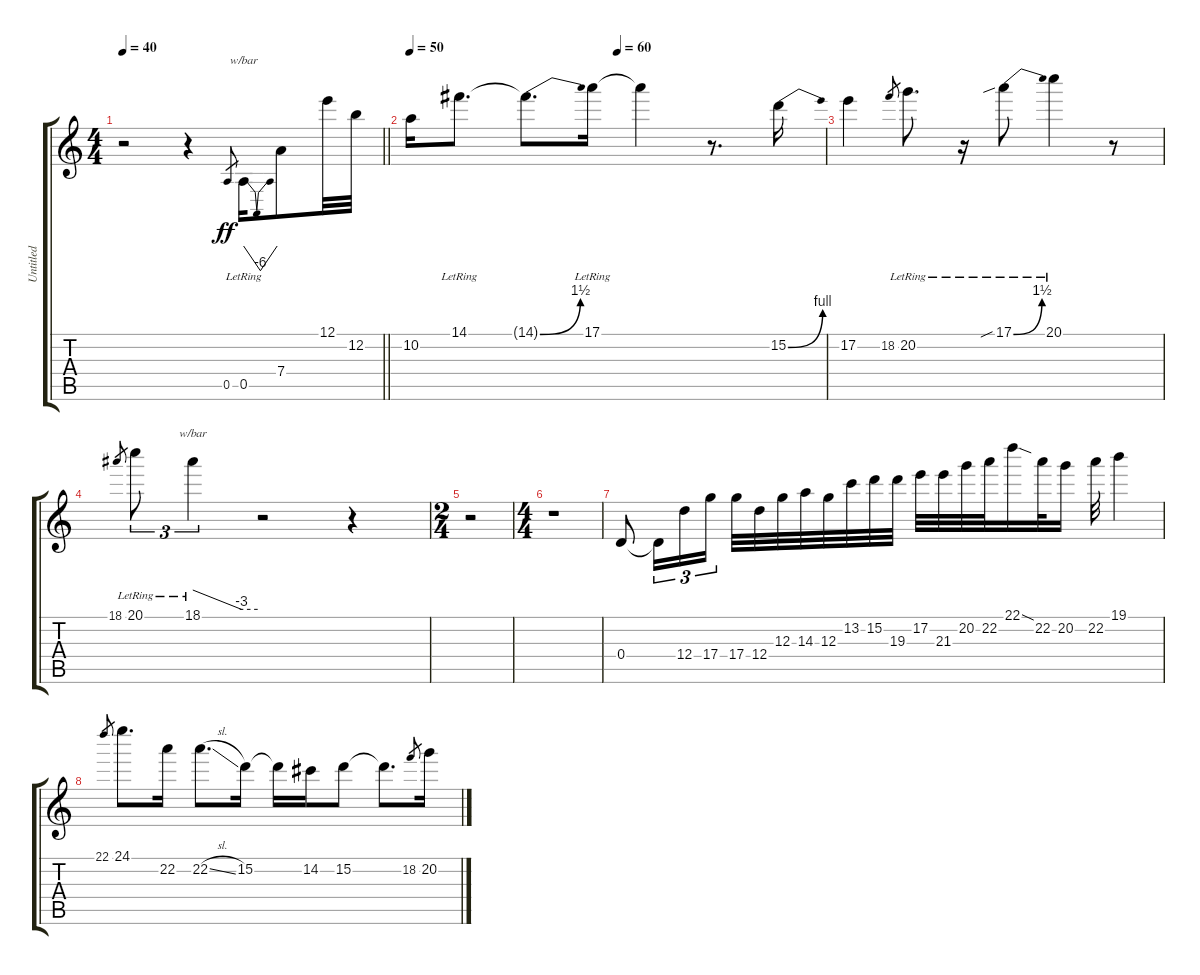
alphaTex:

\track ("Untitled" "Untitled") {instrument overdrivenguitar}
\staff {score tabs}
\tuning (E4 B3 G3 D3 A2 E2) {hide}
\ts (4 4)
\tempo 40
\clef g2
\barLineRight lightlight
\ks c
r.2{dy ff instrument overdrivenguitar} r.4 0.5.8{gr} 0.5{lr}.16{tbe (dip default 0 0 30 -24 60 0)} 7.4.8 12.1.32 12.2.32 |
\tempo 50
\tempo (60 0.5)
10.2.16 14.1{lr}.8{d} 14.1{be (bend 0 0 60 6) t}.8{d} 17.1{lr}.16 17.1{t}.4 r.8{d} 15.2{be (bend 0 0 60 4)}.16 |
17.2.4 18.2.8{gr} 20.2{lr}.8{d} r.16 17.1{be (bend 0 0 60 6) sib lr}.8 20.1{lr}.4 r.8 |
18.1.8{gr} 20.1{lr}.8{tu (3 2)} 18.1{lr}.4{tu (3 2) tbe (custom default 0 0 45 -12 60 -12)} r.2 r.4 |
\ts (2 4)
r.2 |
\ts (4 4)
r.1 |
0.4.8 0.4{t}.16{tu (3 2)} 12.4.16{tu (3 2)} 17.4.16{tu (3 2)} 17.4.32 12.4.32 12.3.32 14.3.32 12.3.32 13.2.32 15.2.32 19.3.32 17.2.32 21.3.32 20.2.32 22.2.32 22.1{sod}.16 22.2.32 20.2.16 22.2.32 19.1.4 |
22.1.8{gr} 24.1.8{d} 22.2.16 22.2{sl}.8{d} 15.2.16 15.2{t}.16 14.2.16 15.2.8 15.2{t}.8{d} 18.2.8{gr} 20.2.16
